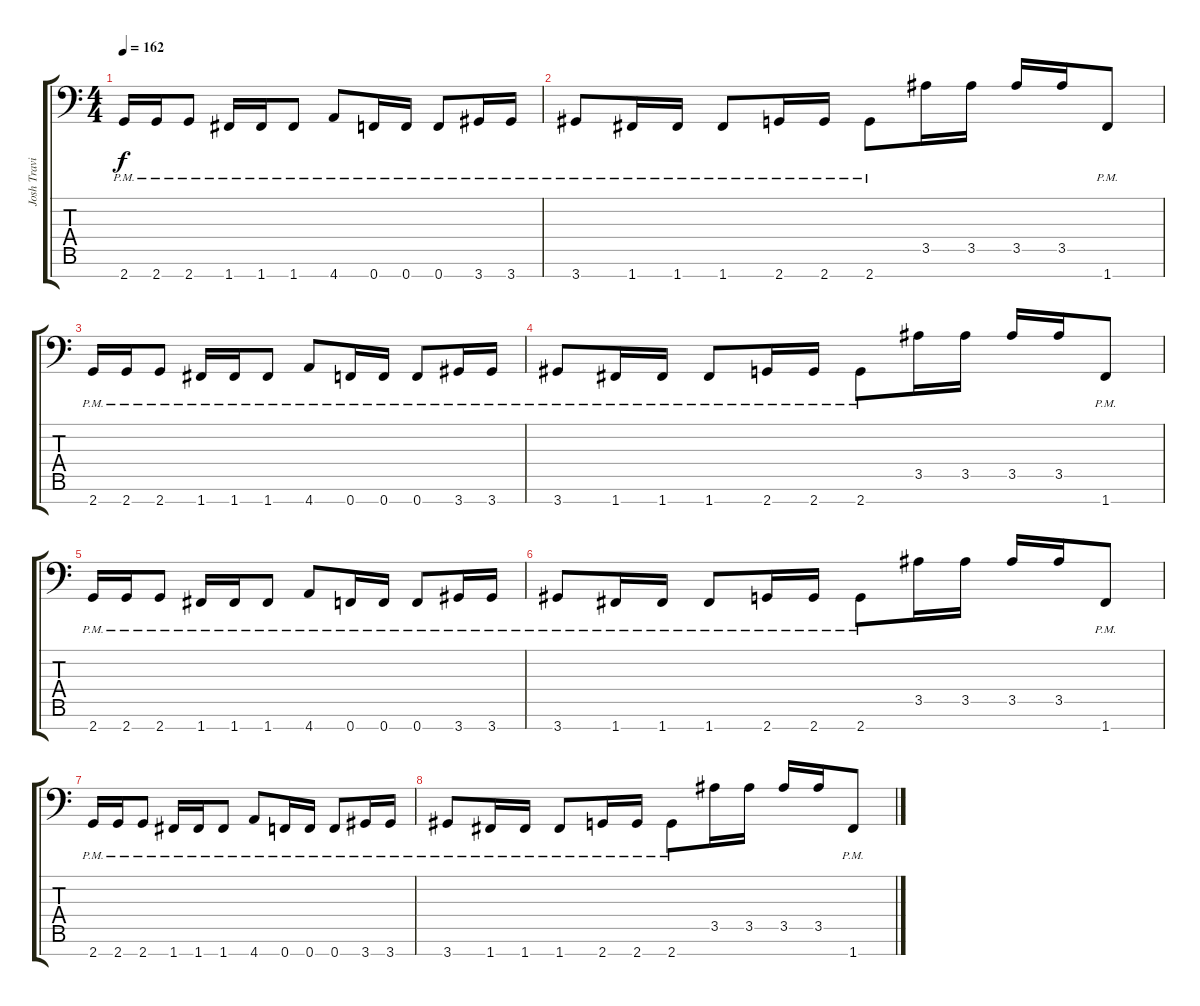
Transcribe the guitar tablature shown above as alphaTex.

\track ("Josh Travis" "Josh Travi") {instrument distortionguitar}
\staff {score tabs}
\tuning (B3 Gb3 E3 B2 G2 C2 F1) {hide}
\ts (4 4)
\tempo 162
\clef f4
\ks c
2.7{pm}.16{dy f} 2.7{pm}.16 2.7{pm}.8 1.7{pm}.16 1.7{pm}.16 1.7{pm}.8 4.7{pm}.8 0.7{pm}.16 0.7{pm}.16 0.7{pm}.8 3.7{pm}.16 3.7{pm}.16 |
3.7{pm}.8 1.7{pm}.16 1.7{pm}.16 1.7{pm}.8 2.7{pm}.16 2.7{pm}.16 2.7{pm}.8 3.5.16 3.5.16 3.5.16 3.5.16 1.7{pm}.8 |
2.7{pm}.16 2.7{pm}.16 2.7{pm}.8 1.7{pm}.16 1.7{pm}.16 1.7{pm}.8 4.7{pm}.8 0.7{pm}.16 0.7{pm}.16 0.7{pm}.8 3.7{pm}.16 3.7{pm}.16 |
3.7{pm}.8 1.7{pm}.16 1.7{pm}.16 1.7{pm}.8 2.7{pm}.16 2.7{pm}.16 2.7{pm}.8 3.5.16 3.5.16 3.5.16 3.5.16 1.7{pm}.8 |
2.7{pm}.16 2.7{pm}.16 2.7{pm}.8 1.7{pm}.16 1.7{pm}.16 1.7{pm}.8 4.7{pm}.8 0.7{pm}.16 0.7{pm}.16 0.7{pm}.8 3.7{pm}.16 3.7{pm}.16 |
3.7{pm}.8 1.7{pm}.16 1.7{pm}.16 1.7{pm}.8 2.7{pm}.16 2.7{pm}.16 2.7{pm}.8 3.5.16 3.5.16 3.5.16 3.5.16 1.7{pm}.8 |
2.7{pm}.16 2.7{pm}.16 2.7{pm}.8 1.7{pm}.16 1.7{pm}.16 1.7{pm}.8 4.7{pm}.8 0.7{pm}.16 0.7{pm}.16 0.7{pm}.8 3.7{pm}.16 3.7{pm}.16 |
3.7{pm}.8 1.7{pm}.16 1.7{pm}.16 1.7{pm}.8 2.7{pm}.16 2.7{pm}.16 2.7{pm}.8 3.5.16 3.5.16 3.5.16 3.5.16 1.7{pm}.8
